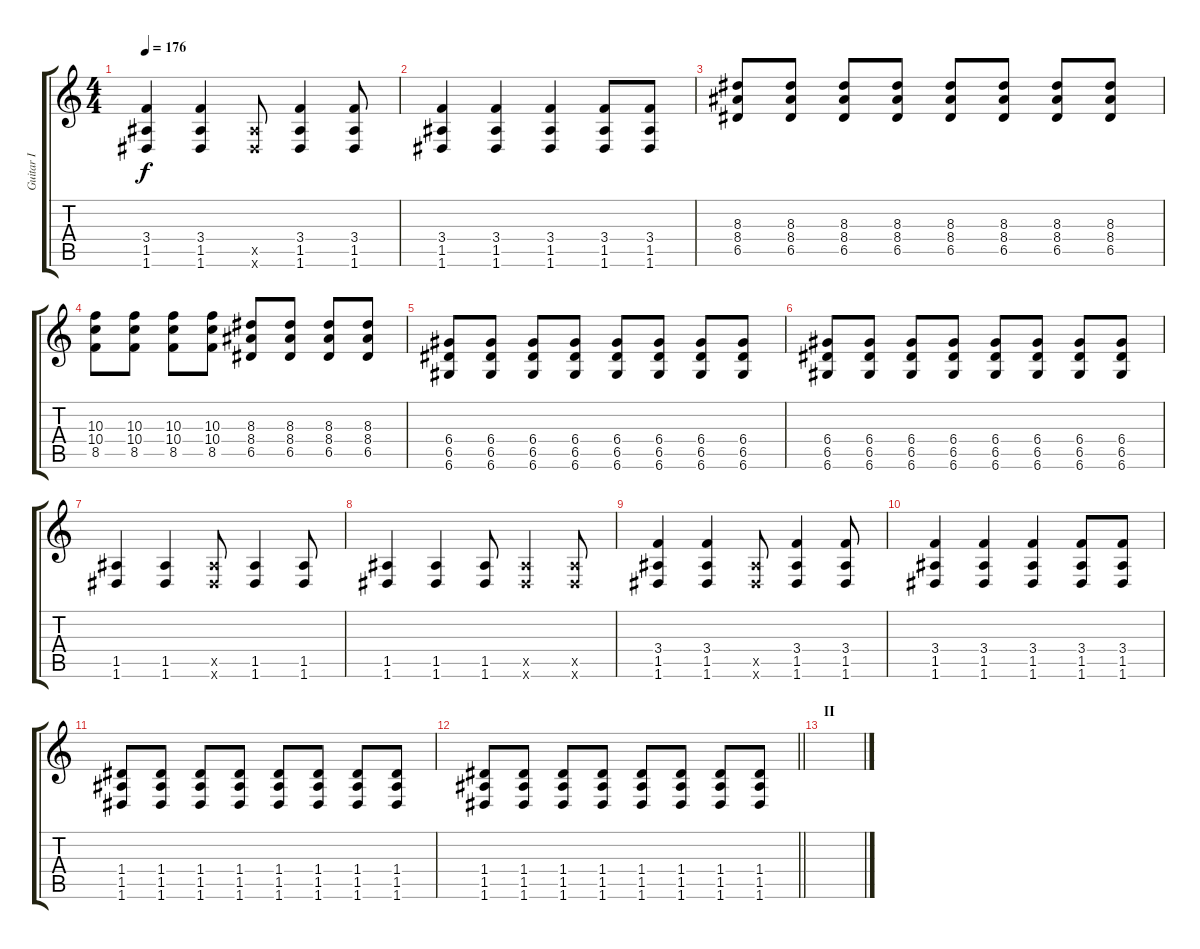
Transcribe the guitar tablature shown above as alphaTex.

\track ("Guitar I" "Guitar I") {instrument distortionguitar}
\staff {score tabs}
\tuning (E4 B3 G3 D3 A2 D2) {hide}
\ts (4 4)
\tempo 176
\clef g2
\ks c
(3.4 1.5 1.6).4{dy f} (3.4 1.5 1.6).4 (1.5{x} 1.6{x}).8 (3.4 1.5 1.6).4 (3.4 1.5 1.6).8 |
(3.4 1.5 1.6).4 (3.4 1.5 1.6).4 (3.4 1.5 1.6).4 (3.4 1.5 1.6).8 (3.4 1.5 1.6).8 |
(8.3 8.4 6.5).8 (8.3 8.4 6.5).8 (8.3 8.4 6.5).8 (8.3 8.4 6.5).8 (8.3 8.4 6.5).8 (8.3 8.4 6.5).8 (8.3 8.4 6.5).8 (8.3 8.4 6.5).8 |
(10.3 10.4 8.5).8 (10.3 10.4 8.5).8 (10.3 10.4 8.5).8 (10.3 10.4 8.5).8 (8.3 8.4 6.5).8 (8.3 8.4 6.5).8 (8.3 8.4 6.5).8 (8.3 8.4 6.5).8 |
(6.4 6.5 6.6).8 (6.4 6.5 6.6).8 (6.4 6.5 6.6).8 (6.4 6.5 6.6).8 (6.4 6.5 6.6).8 (6.4 6.5 6.6).8 (6.4 6.5 6.6).8 (6.4 6.5 6.6).8 |
(6.4 6.5 6.6).8 (6.4 6.5 6.6).8 (6.4 6.5 6.6).8 (6.4 6.5 6.6).8 (6.4 6.5 6.6).8 (6.4 6.5 6.6).8 (6.4 6.5 6.6).8 (6.4 6.5 6.6).8 |
(1.5 1.6).4 (1.5 1.6).4 (1.5{x} 1.6{x}).8 (1.5 1.6).4 (1.5 1.6).8 |
(1.5 1.6).4 (1.5 1.6).4 (1.5 1.6).8 (1.5{x} 1.6{x}).4 (1.5{x} 1.6{x}).8 |
(3.4 1.5 1.6).4 (3.4 1.5 1.6).4 (1.5{x} 1.6{x}).8 (3.4 1.5 1.6).4 (3.4 1.5 1.6).8 |
(3.4 1.5 1.6).4 (3.4 1.5 1.6).4 (3.4 1.5 1.6).4 (3.4 1.5 1.6).8 (3.4 1.5 1.6).8 |
(1.4 1.5 1.6).8 (1.4 1.5 1.6).8 (1.4 1.5 1.6).8 (1.4 1.5 1.6).8 (1.4 1.5 1.6).8 (1.4 1.5 1.6).8 (1.4 1.5 1.6).8 (1.4 1.5 1.6).8 |
\barLineRight lightlight
(1.4 1.5 1.6).8 (1.4 1.5 1.6).8 (1.4 1.5 1.6).8 (1.4 1.5 1.6).8 (1.4 1.5 1.6).8 (1.4 1.5 1.6).8 (1.4 1.5 1.6).8 (1.4 1.5 1.6).8 |
\section ("" "II")
